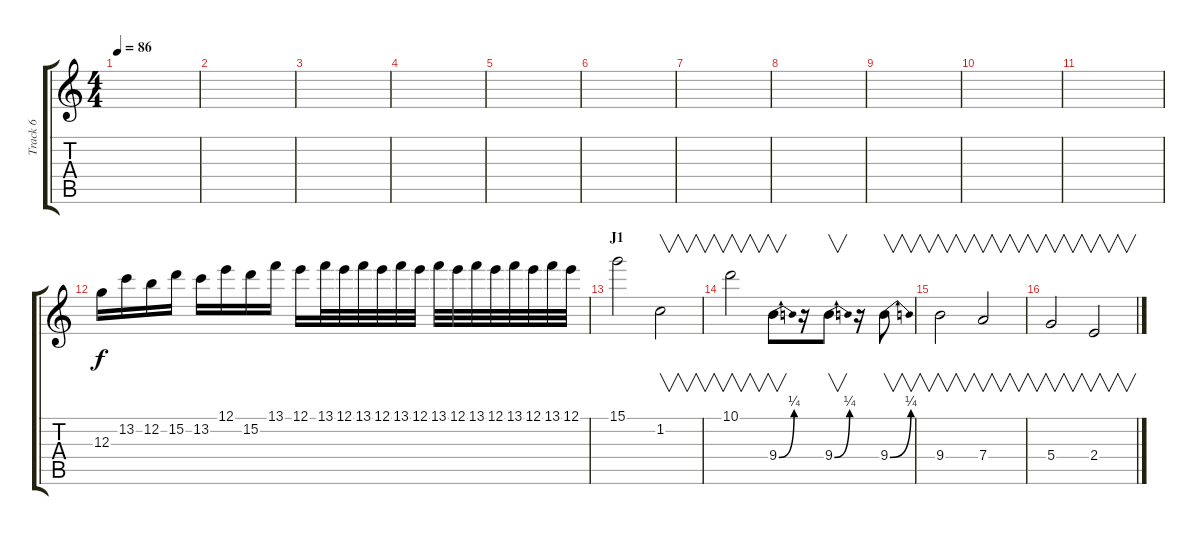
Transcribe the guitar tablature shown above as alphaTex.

\track ("Track 6" "Track 6") {instrument distortionguitar}
\staff {score tabs}
\tuning (E4 B3 G3 D3 A2 E2) {hide}
\ts (4 4)
\tempo 86
\clef g2
\ks c
|
|
|
|
|
|
|
|
|
|
|
12.3.16 13.2.16 12.2.16 15.2.16 13.2.16 12.1.16 15.2.16 13.1.16 12.1.16 13.1.32 12.1.32 13.1.32 12.1.32 13.1.32 12.1.32 13.1.32 12.1.32 13.1.32 12.1.32 13.1.32 12.1.32 13.1.32 12.1.32 |
\section ("" "J1")
15.1.2 1.2.2{v} |
10.1.2{v} 9.4{be (bend 0 0 60 1)}.8{v} r.16 9.4{be (bend 0 0 60 1)}.8{v} r.16 9.4{be (bend 0 0 60 1)}.8{v} |
9.4.2{v} 7.4.2{v} |
5.4.2{v} 2.4.2{v}
